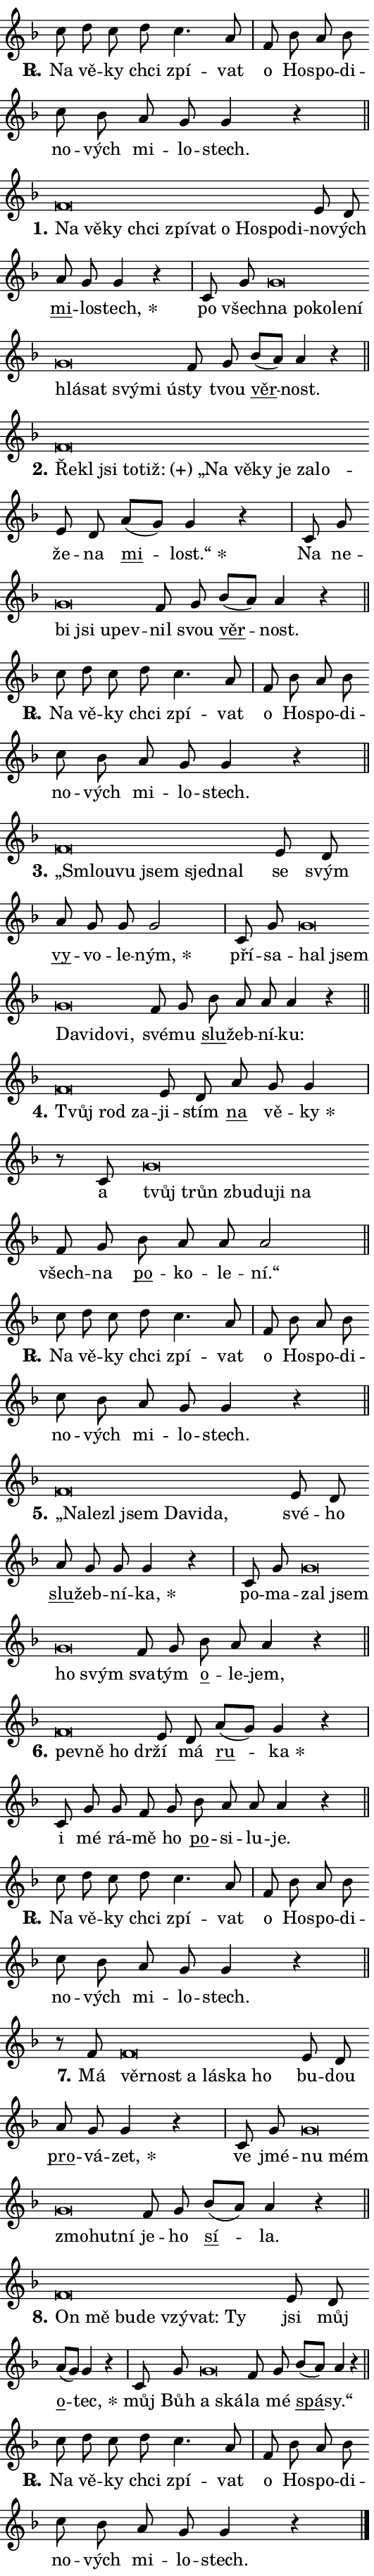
\version "2.24.0"
\header { tagline = "" }
\paper {
  indent = 0\cm
  top-margin = 0\cm
  right-margin = 0.13\cm % to fit lyric hyphens
  bottom-margin = 0\cm
  left-margin = 0\cm
  paper-width = 9\cm
  page-breaking = #ly:one-page-breaking
  system-system-spacing.basic-distance = #11
  score-system-spacing.basic-distance = #11
  ragged-last = ##f
}


%% Author: Thomas Morley
%% https://lists.gnu.org/archive/html/lilypond-user/2020-05/msg00002.html
#(define (line-position grob)
"Returns position of @var[grob} in current system:
   @code{'start}, if at first time-step
   @code{'end}, if at last time-step
   @code{'middle} otherwise
"
  (let* ((col (ly:item-get-column grob))
         (ln (ly:grob-object col 'left-neighbor))
         (rn (ly:grob-object col 'right-neighbor))
         (col-to-check-left (if (ly:grob? ln) ln col))
         (col-to-check-right (if (ly:grob? rn) rn col))
         (break-dir-left
           (and
             (ly:grob-property col-to-check-left 'non-musical #f)
             (ly:item-break-dir col-to-check-left)))
         (break-dir-right
           (and
             (ly:grob-property col-to-check-right 'non-musical #f)
             (ly:item-break-dir col-to-check-right))))
        (cond ((eqv? 1 break-dir-left) 'start)
              ((eqv? -1 break-dir-right) 'end)
              (else 'middle))))

#(define (tranparent-at-line-position vctor)
  (lambda (grob)
  "Relying on @code{line-position} select the relevant enry from @var{vctor}.
Used to determine transparency,"
    (case (line-position grob)
      ((end) (not (vector-ref vctor 0)))
      ((middle) (not (vector-ref vctor 1)))
      ((start) (not (vector-ref vctor 2))))))

noteHeadBreakVisibility =
#(define-music-function (break-visibility)(vector?)
"Makes @code{NoteHead}s transparent relying on @var{break-visibility}"
#{
  \override NoteHead.transparent =
    #(tranparent-at-line-position break-visibility)
#})

#(define delete-ledgers-for-transparent-note-heads
  (lambda (grob)
    "Reads whether a @code{NoteHead} is transparent.
If so this @code{NoteHead} is removed from @code{'note-heads} from
@var{grob}, which is supposed to be @code{LedgerLineSpanner}.
As a result ledgers are not printed for this @code{NoteHead}"
    (let* ((nhds-array (ly:grob-object grob 'note-heads))
           (nhds-list
             (if (ly:grob-array? nhds-array)
                 (ly:grob-array->list nhds-array)
                 '()))
           ;; Relies on the transparent-property being done before
           ;; Staff.LedgerLineSpanner.after-line-breaking is executed.
           ;; This is fragile ...
           (to-keep
             (remove
               (lambda (nhd)
                 (ly:grob-property nhd 'transparent #f))
               nhds-list)))
      ;; TODO find a better method to iterate over grob-arrays, similiar
      ;; to filter/remove etc for lists
      ;; For now rebuilt from scratch
      (set! (ly:grob-object grob 'note-heads)  '())
      (for-each
        (lambda (nhd)
          (ly:pointer-group-interface::add-grob grob 'note-heads nhd))
        to-keep))))

squashNotes = {
  \override NoteHead.X-extent = #'(-0.2 . 0.2)
  \override NoteHead.Y-extent = #'(-0.75 . 0)
  \override NoteHead.stencil =
    #(lambda (grob)
       (let ((pos (ly:grob-property grob 'staff-position)))
         (begin
           (if (< pos -7) (display "ERROR: Lower brevis then expected\n") (display ""))
           (if (<= pos -6) ly:text-interface::print ly:note-head::print))))
}
unSquashNotes = {
  \revert NoteHead.X-extent
  \revert NoteHead.Y-extent
  \revert NoteHead.stencil
}

hideNotes = \noteHeadBreakVisibility #begin-of-line-visible
unHideNotes = \noteHeadBreakVisibility #all-visible

% work-around for resetting accidentals
% https://lilypond.org/doc/v2.23/Documentation/notation/displaying-rhythms#unmetered-music
cadenzaMeasure = {
  \cadenzaOff
  \partial 1024 s1024
  \cadenzaOn
}

#(define-markup-command (accent layout props text) (markup?)
  "Underline accented syllable"
  (interpret-markup layout props
    #{\markup \override #'(offset . 4.3) \underline { #text }#}))

responsum = \markup \concat {
  "R" \hspace #-1.05 \path #0.1 #'((moveto 0 0.07) (lineto 0.9 0.8)) \hspace #0.05 "."
}

spaceSize = #0.6828661417322834 % exact space size for TeX Gyre Schola

\layout {
  \context {
    \Staff
    \remove "Time_signature_engraver"
    \override LedgerLineSpanner.after-line-breaking = #delete-ledgers-for-transparent-note-heads
  }
  \context {
    \Lyrics {
      \override LyricSpace.minimum-distance = \spaceSize
      \override LyricText.font-name = #"TeX Gyre Schola"
      \override LyricText.font-size = 1
      \override StanzaNumber.font-name = #"TeX Gyre Schola Bold"
      \override StanzaNumber.font-size = 1
    }
  }
  \context {
    \Score 
    \override NoteHead.text =
      #(lambda (grob) 
        (let ((pos (ly:grob-property grob 'staff-position)))
          #{\markup {
            \combine
              \halign #-0.55 \raise #(if (= pos -6) 0 0.5) \override #'(thickness . 2) \draw-line #'(3.2 . 0)
              \musicglyph "noteheads.sM1"
          }#}))
  }
}

% magnetic-lyrics.ily
%
%   written by
%     Jean Abou Samra <jean@abou-samra.fr>
%     Werner Lemberg <wl@gnu.org>
%
%   adapted by
%     Jiri Hon <jiri.hon@gmail.com>
%
% Version 2022-Apr-15

% https://www.mail-archive.com/lilypond-user@gnu.org/msg149350.html

#(define (Left_hyphen_pointer_engraver context)
   "Collect syllable-hyphen-syllable occurrences in lyrics and store
them in properties.  This engraver only looks to the left.  For
example, if the lyrics input is @code{foo -- bar}, it does the
following.

@itemize @bullet
@item
Set the @code{text} property of the @code{LyricHyphen} grob between
@q{foo} and @q{bar} to @code{foo}.

@item
Set the @code{left-hyphen} property of the @code{LyricText} grob with
text @q{foo} to the @code{LyricHyphen} grob between @q{foo} and
@q{bar}.
@end itemize

Use this auxiliary engraver in combination with the
@code{lyric-@/text::@/apply-@/magnetic-@/offset!} hook."
   (let ((hyphen #f)
         (text #f))
     (make-engraver
      (acknowledgers
       ((lyric-syllable-interface engraver grob source-engraver)
        (set! text grob)))
      (end-acknowledgers
       ((lyric-hyphen-interface engraver grob source-engraver)
        ;(when (not (grob::has-interface grob 'lyric-space-interface))
          (set! hyphen grob)));)
      ((stop-translation-timestep engraver)
       (when (and text hyphen)
         (ly:grob-set-object! text 'left-hyphen hyphen))
       (set! text #f)
       (set! hyphen #f)))))

#(define (lyric-text::apply-magnetic-offset! grob)
   "If the space between two syllables is less than the value in
property @code{LyricText@/.details@/.squash-threshold}, move the right
syllable to the left so that it gets concatenated with the left
syllable.

Use this function as a hook for
@code{LyricText@/.after-@/line-@/breaking} if the
@code{Left_@/hyphen_@/pointer_@/engraver} is active."
   (let ((hyphen (ly:grob-object grob 'left-hyphen #f)))
     (when hyphen
       (let ((left-text (ly:spanner-bound hyphen LEFT)))
         (when (grob::has-interface left-text 'lyric-syllable-interface)
           (let* ((common (ly:grob-common-refpoint grob left-text X))
                  (this-x-ext (ly:grob-extent grob common X))
                  (left-x-ext
                   (begin
                     ;; Trigger magnetism for left-text.
                     (ly:grob-property left-text 'after-line-breaking)
                     (ly:grob-extent left-text common X)))
                  ;; `delta` is the gap width between two syllables.
                  (delta (- (interval-start this-x-ext)
                            (interval-end left-x-ext)))
                  (details (ly:grob-property grob 'details))
                  (threshold (assoc-get 'squash-threshold details 0.2)))
             (when (< delta threshold)
               (let* (;; We have to manipulate the input text so that
                      ;; ligatures crossing syllable boundaries are not
                      ;; disabled.  For languages based on the Latin
                      ;; script this is essentially a beautification.
                      ;; However, for non-Western scripts it can be a
                      ;; necessity.
                      (lt (ly:grob-property left-text 'text))
                      (rt (ly:grob-property grob 'text))
                      (is-space (grob::has-interface hyphen 'lyric-space-interface))
                      (space (if is-space " " ""))
                      (extra-delta (if is-space spaceSize 0))
                      ;; Append new syllable.
                      (ltrt-space (if (and (string? lt) (string? rt))
                                (string-append lt space rt)
                                (make-concat-markup (list lt space rt))))
                      ;; Right-align `ltrt` to the right side.
                      (ltrt-space-markup (grob-interpret-markup
                               grob
                               (make-translate-markup
                                (cons (interval-length this-x-ext) 0)
                                (make-right-align-markup ltrt-space)))))
                 (begin
                   ;; Don't print `left-text`.
                   (ly:grob-set-property! left-text 'stencil #f)
                   ;; Set text and stencil (which holds all collected
                   ;; syllables so far) and shift it to the left.
                   (ly:grob-set-property! grob 'text ltrt-space)
                   (ly:grob-set-property! grob 'stencil ltrt-space-markup)
                   (ly:grob-translate-axis! grob (- (- delta extra-delta)) X))))))))))


#(define (lyric-hyphen::displace-bounds-first grob)
   ;; Make very sure this callback isn't triggered too early.
   (let ((left (ly:spanner-bound grob LEFT))
         (right (ly:spanner-bound grob RIGHT)))
     (ly:grob-property left 'after-line-breaking)
     (ly:grob-property right 'after-line-breaking)
     (ly:lyric-hyphen::print grob)))

squashThreshold = #0.4

\layout {
  \context {
    \Lyrics
    \consists #Left_hyphen_pointer_engraver
    \override LyricText.after-line-breaking =
      #lyric-text::apply-magnetic-offset!
    \override LyricHyphen.stencil = #lyric-hyphen::displace-bounds-first
    \override LyricText.details.squash-threshold = \squashThreshold
    \override LyricHyphen.minimum-distance = 0
    \override LyricHyphen.minimum-length = \squashThreshold
  }
}

squashText = \override LyricText.details.squash-threshold = 9999
unSquashText = \override LyricText.details.squash-threshold = \squashThreshold

leftText = \override LyricText.self-alignment-X = #LEFT
unLeftText = \revert LyricText.self-alignment-X

starOffset = #(lambda (grob) 
                (let ((x_offset (ly:self-alignment-interface::aligned-on-x-parent grob)))
                  (if (= x_offset 0) 0 (+ x_offset 1.2))))

star = #(define-music-function (syllable)(string?)
"Append star separator at the end of a syllable"
#{
  \once \override LyricText.X-offset = #starOffset
  \lyricmode { \markup {
    #syllable
    \override #'((font-name . "TeX Gyre Schola Bold")) \hspace #0.2 \lower #0.65 \larger "*"
  } }
#})

starAccent = #(define-music-function (syllable)(string?)
"Append star separator at the end of a syllable and make accent"
#{
  \once \override LyricText.X-offset = #starOffset
  \lyricmode { \markup {
    \accent #syllable
    \override #'((font-name . "TeX Gyre Schola Bold")) \hspace #0.2 \lower #0.65 \larger "*"
  } }
#})

breath = #(define-music-function (syllable)(string?)
"Append breathing indicator at the end of a syllable"
#{
  \lyricmode { \markup { #syllable "+" } }
#})

optionalBreath = #(define-music-function (syllable)(string?)
"Append optional breathing indicator at the end of a syllable"
#{
  \lyricmode { \markup { #syllable "(+)" } }
#})


\score {
    <<
        \new Voice = "melody" { \cadenzaOn \key f \major \relative { c''8 d c d c4. a8 \cadenzaMeasure \bar "|" f bes a bes \bar "" c bes \bar "" a g g4 r \cadenzaMeasure \bar "||" \break } }
        \new Lyrics \lyricsto "melody" { \lyricmode { \set stanza = \responsum
Na vě -- ky chci zpí -- vat o Ho -- spo -- di -- no -- vých mi -- lo -- stech. } }
    >>
    \layout {}
}

\score {
    <<
        \new Voice = "melody" { \cadenzaOn \key f \major \relative { \squashNotes f'\breve*1/16 \hideNotes \breve*1/16 \bar "" \breve*1/16 \bar "" \breve*1/16 \bar "" \breve*1/16 \bar "" \breve*1/16 \bar "" \breve*1/16 \bar "" \breve*1/16 \bar "" \breve*1/16 \breve*1/16 \bar "" \unHideNotes \unSquashNotes e8 d \bar "" a' g g4 r \cadenzaMeasure \bar "|" c,8 g' \bar "" \squashNotes g\breve*1/16 \hideNotes \breve*1/16 \bar "" \breve*1/16 \bar "" \breve*1/16 \bar "" \breve*1/16 \bar "" \breve*1/16 \bar "" \breve*1/16 \bar "" \breve*1/16 \bar "" \breve*1/16 \breve*1/16 \bar "" \unHideNotes \unSquashNotes f8 g \bar "" bes[( a)] a4 r \cadenzaMeasure \bar "||" \break } }
        \new Lyrics \lyricsto "melody" { \lyricmode { \set stanza = "1."
\leftText Na \squashText vě -- ky chci zpí -- vat o Ho -- spo -- di -- \unLeftText \unSquashText no -- vých \markup \accent mi -- lo -- \star stech, po všech -- \leftText na \squashText po -- ko -- le -- ní hlá -- sat svý -- mi ú -- \unLeftText \unSquashText sty tvou \markup \accent věr -- nost. } }
    >>
    \layout {}
}

\score {
    <<
        \new Voice = "melody" { \cadenzaOn \key f \major \relative { \squashNotes f'\breve*1/16 \hideNotes \breve*1/16 \bar "" \breve*1/16 \bar "" \breve*1/16 \bar "" \breve*1/16 \bar "" \breve*1/16 \bar "" \breve*1/16 \bar "" \breve*1/16 \bar "" \breve*1/16 \bar "" \breve*1/16 \breve*1/16 \bar "" \unHideNotes \unSquashNotes e8 d \bar "" a'[( g)] g4 r \cadenzaMeasure \bar "|" c,8 g' \bar "" \squashNotes g\breve*1/16 \hideNotes \breve*1/16 \bar "" \breve*1/16 \breve*1/16 \bar "" \unHideNotes \unSquashNotes f8 g \bar "" bes[( a)] a4 r \cadenzaMeasure \bar "||" \break } }
        \new Lyrics \lyricsto "melody" { \lyricmode { \set stanza = "2."
\leftText Ře -- \squashText kl jsi to -- \optionalBreath tiž: „Na vě -- ky je za -- lo -- \unLeftText \unSquashText že -- na \markup \accent mi -- \star lost.“ Na ne -- \leftText bi \squashText jsi u -- pev -- \unLeftText \unSquashText nil svou \markup \accent věr -- nost. } }
    >>
    \layout {}
}

\score {
    <<
        \new Voice = "melody" { \cadenzaOn \key f \major \relative { c''8 d c d c4. a8 \cadenzaMeasure \bar "|" f bes a bes \bar "" c bes \bar "" a g g4 r \cadenzaMeasure \bar "||" \break } }
        \new Lyrics \lyricsto "melody" { \lyricmode { \set stanza = \responsum
Na vě -- ky chci zpí -- vat o Ho -- spo -- di -- no -- vých mi -- lo -- stech. } }
    >>
    \layout {}
}

\score {
    <<
        \new Voice = "melody" { \cadenzaOn \key f \major \relative { \squashNotes f'\breve*1/16 \hideNotes \breve*1/16 \bar "" \breve*1/16 \bar "" \breve*1/16 \breve*1/16 \bar "" \unHideNotes \unSquashNotes e8 d \bar "" a' g g g2 \cadenzaMeasure \bar "|" c,8 g' \bar "" \squashNotes g\breve*1/16 \hideNotes \breve*1/16 \bar "" \breve*1/16 \bar "" \breve*1/16 \bar "" \breve*1/16 \breve*1/16 \bar "" \unHideNotes \unSquashNotes f8 g \bar "" bes a a a4 r \cadenzaMeasure \bar "||" \break } }
        \new Lyrics \lyricsto "melody" { \lyricmode { \set stanza = "3."
\leftText „Smlou -- \squashText vu jsem sjed -- nal \unLeftText \unSquashText se svým \markup \accent vy -- vo -- le -- \star ným, pří -- sa -- \leftText hal \squashText jsem Da -- vi -- do -- vi, \unLeftText \unSquashText své -- mu \markup \accent slu -- žeb -- ní -- ku: } }
    >>
    \layout {}
}

\score {
    <<
        \new Voice = "melody" { \cadenzaOn \key f \major \relative { \squashNotes f'\breve*1/16 \hideNotes \breve*1/16 \breve*1/16 \bar "" \unHideNotes \unSquashNotes e8 d \bar "" a' g g4 \cadenzaMeasure \bar "|" r8 c,8 \squashNotes g'\breve*1/16 \hideNotes \breve*1/16 \bar "" \breve*1/16 \bar "" \breve*1/16 \bar "" \breve*1/16 \breve*1/16 \bar "" \unHideNotes \unSquashNotes f8 g \bar "" bes a a a2 \cadenzaMeasure \bar "||" \break } }
        \new Lyrics \lyricsto "melody" { \lyricmode { \set stanza = "4."
\leftText Tvůj \squashText rod za -- \unLeftText \unSquashText ji -- stím \markup \accent na vě -- \star ky a \leftText tvůj \squashText trůn zbu -- du -- ji na \unLeftText \unSquashText všech -- na \markup \accent po -- ko -- le -- ní.“ } }
    >>
    \layout {}
}

\score {
    <<
        \new Voice = "melody" { \cadenzaOn \key f \major \relative { c''8 d c d c4. a8 \cadenzaMeasure \bar "|" f bes a bes \bar "" c bes \bar "" a g g4 r \cadenzaMeasure \bar "||" \break } }
        \new Lyrics \lyricsto "melody" { \lyricmode { \set stanza = \responsum
Na vě -- ky chci zpí -- vat o Ho -- spo -- di -- no -- vých mi -- lo -- stech. } }
    >>
    \layout {}
}

\score {
    <<
        \new Voice = "melody" { \cadenzaOn \key f \major \relative { \squashNotes f'\breve*1/16 \hideNotes \breve*1/16 \bar "" \breve*1/16 \bar "" \breve*1/16 \bar "" \breve*1/16 \bar "" \breve*1/16 \breve*1/16 \bar "" \unHideNotes \unSquashNotes e8 d \bar "" a' g g g4 r \cadenzaMeasure \bar "|" c,8 g' \bar "" \squashNotes g\breve*1/16 \hideNotes \breve*1/16 \bar "" \breve*1/16 \breve*1/16 \bar "" \unHideNotes \unSquashNotes f8 g \bar "" bes a a4 r \cadenzaMeasure \bar "||" \break } }
        \new Lyrics \lyricsto "melody" { \lyricmode { \set stanza = "5."
\leftText „Na -- \squashText le -- zl jsem Da -- vi -- da, \unLeftText \unSquashText své -- ho \markup \accent slu -- žeb -- ní -- \star ka, po -- ma -- \leftText zal \squashText jsem ho svým \unLeftText \unSquashText sva -- tým \markup \accent o -- le -- jem, } }
    >>
    \layout {}
}

\score {
    <<
        \new Voice = "melody" { \cadenzaOn \key f \major \relative { \squashNotes f'\breve*1/16 \hideNotes \breve*1/16 \bar "" \breve*1/16 \breve*1/16 \bar "" \unHideNotes \unSquashNotes e8 d \bar "" a'[( g)] g4 r \cadenzaMeasure \bar "|" c,8 g' \bar "" g f8 g \bar "" bes a a a4 r \cadenzaMeasure \bar "||" \break } }
        \new Lyrics \lyricsto "melody" { \lyricmode { \set stanza = "6."
\leftText pev -- \squashText ně ho dr -- \unLeftText \unSquashText ží má \markup \accent ru -- \star ka i mé rá -- mě ho \markup \accent po -- si -- lu -- je. } }
    >>
    \layout {}
}

\score {
    <<
        \new Voice = "melody" { \cadenzaOn \key f \major \relative { c''8 d c d c4. a8 \cadenzaMeasure \bar "|" f bes a bes \bar "" c bes \bar "" a g g4 r \cadenzaMeasure \bar "||" \break } }
        \new Lyrics \lyricsto "melody" { \lyricmode { \set stanza = \responsum
Na vě -- ky chci zpí -- vat o Ho -- spo -- di -- no -- vých mi -- lo -- stech. } }
    >>
    \layout {}
}

\score {
    <<
        \new Voice = "melody" { \cadenzaOn \key f \major \relative { r8 f'8 \squashNotes f\breve*1/16 \hideNotes \breve*1/16 \bar "" \breve*1/16 \bar "" \breve*1/16 \bar "" \breve*1/16 \breve*1/16 \bar "" \unHideNotes \unSquashNotes e8 d \bar "" a' g g4 r \cadenzaMeasure \bar "|" c,8 g' \bar "" \squashNotes g\breve*1/16 \hideNotes \breve*1/16 \bar "" \breve*1/16 \bar "" \breve*1/16 \breve*1/16 \bar "" \unHideNotes \unSquashNotes f8 g \bar "" bes[( a)] a4 r \cadenzaMeasure \bar "||" \break } }
        \new Lyrics \lyricsto "melody" { \lyricmode { \set stanza = "7."
Má \leftText věr -- \squashText nost a lá -- ska ho \unLeftText \unSquashText bu -- dou \markup \accent pro -- vá -- \star zet, ve jmé -- \leftText nu \squashText mém zmo -- hut -- ní \unLeftText \unSquashText je -- ho \markup \accent sí -- la. } }
    >>
    \layout {}
}

\score {
    <<
        \new Voice = "melody" { \cadenzaOn \key f \major \relative { \squashNotes f'\breve*1/16 \hideNotes \breve*1/16 \bar "" \breve*1/16 \bar "" \breve*1/16 \bar "" \breve*1/16 \bar "" \breve*1/16 \breve*1/16 \bar "" \unHideNotes \unSquashNotes e8 d \bar "" a'[( g)] g4 r \cadenzaMeasure \bar "|" c,8 g' \bar "" \squashNotes g\breve*1/16 \hideNotes \breve*1/16 \bar "" \unHideNotes \unSquashNotes f8 g \bar "" bes[( a)] a4 r \cadenzaMeasure \bar "||" \break } }
        \new Lyrics \lyricsto "melody" { \lyricmode { \set stanza = "8."
\leftText On \squashText mě bu -- de vzý -- vat: Ty \unLeftText \unSquashText jsi můj \markup \accent o -- \star tec, můj Bůh \leftText a \squashText ská -- \unLeftText \unSquashText la mé \markup \accent spá -- sy.“ } }
    >>
    \layout {}
}

\score {
    <<
        \new Voice = "melody" { \cadenzaOn \key f \major \relative { c''8 d c d c4. a8 \cadenzaMeasure \bar "|" f bes a bes \bar "" c bes \bar "" a g g4 r \cadenzaMeasure \bar "||" \break } \bar "|." }
        \new Lyrics \lyricsto "melody" { \lyricmode { \set stanza = \responsum
Na vě -- ky chci zpí -- vat o Ho -- spo -- di -- no -- vých mi -- lo -- stech. } }
    >>
    \layout {}
}
